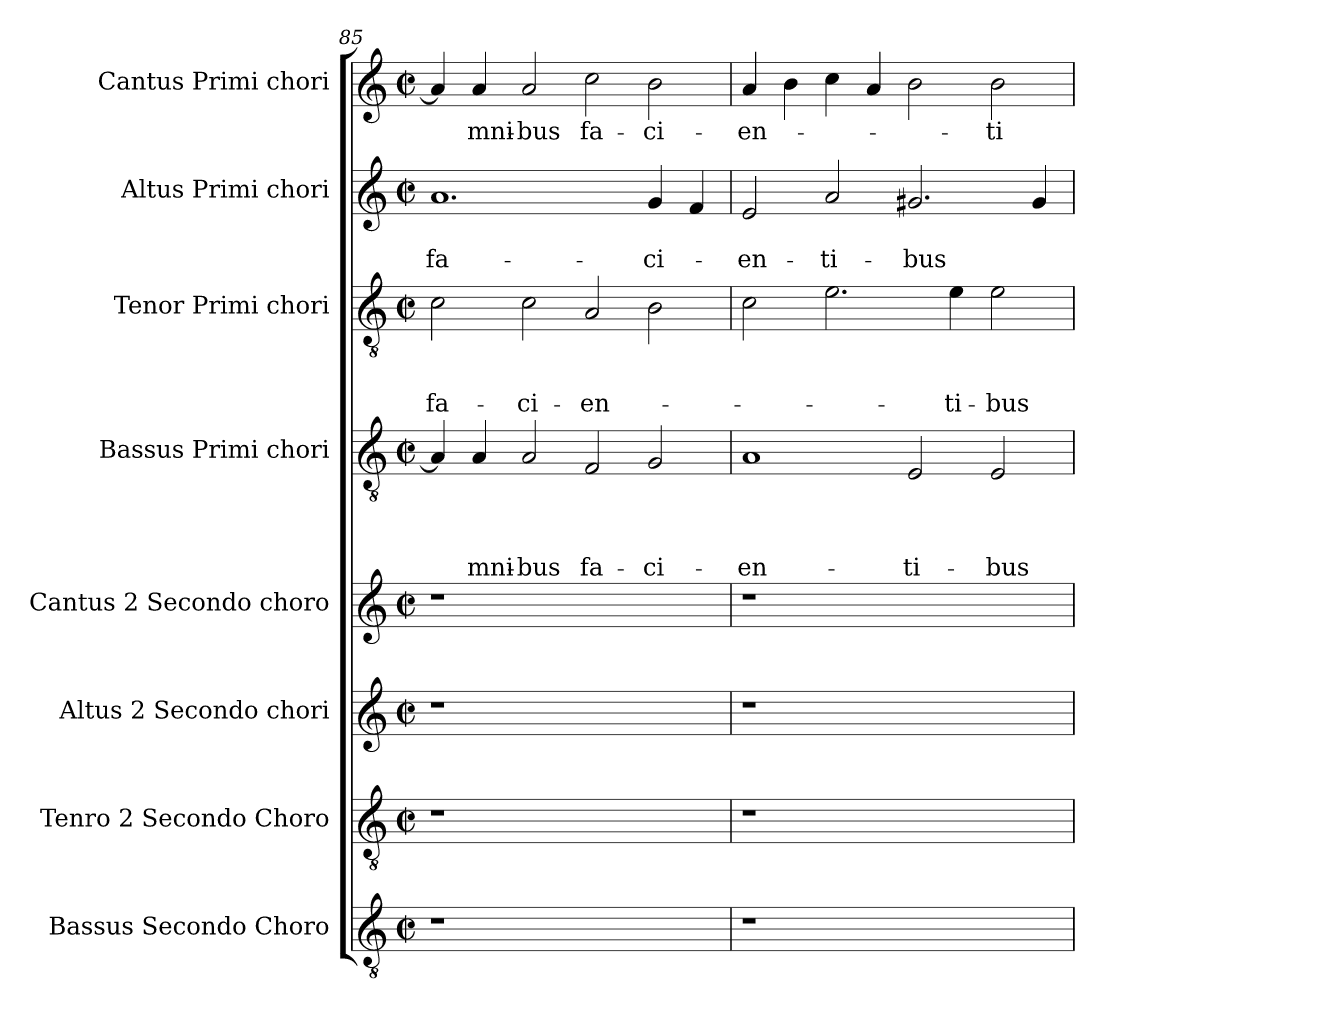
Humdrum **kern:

**kern	**kern	**kern	**kern	**kern	**text	**text	**text	**text	**kern	**text	**text	**text	**kern	**text	**text	**kern	**text
*part8	*part7	*part6	*part5	*part4	*part4	*part4	*part4	*part4	*part3	*part3	*part3	*part3	*part2	*part2	*part2	*part1	*part1
*staff8	*staff7	*staff6	*staff5	*staff4	*staff4	*staff4	*staff4	*staff4	*staff3	*staff3	*staff3	*staff3	*staff2	*staff2	*staff2	*staff1	*staff1
*I"Bassus Secondo Choro	*I"Tenro 2 Secondo Choro	*I"Altus 2 Secondo chori	*I"Cantus 2 Secondo choro	*I"Bassus Primi chori	*	*	*	*	*I"Tenor Primi chori	*	*	*	*I"Altus Primi chori	*	*	*I"Cantus Primi chori	*
*I'Ch	*I'Ch	*I'Ch	*I'Ch	*I'Ch	*	*	*	*	*I'Ch	*	*	*	*I'Ch	*	*	*I'Ch	*
*clefGv2	*clefGv2	*clefG2	*clefG2	*clefGv2	*	*	*	*	*clefGv2	*	*	*	*clefG2	*	*	*clefG2	*
*k[]	*k[]	*k[]	*k[]	*k[]	*	*	*	*	*k[]	*	*	*	*k[]	*	*	*k[]	*
*C:	*C:	*C:	*C:	*C:	*	*	*	*	*C:	*	*	*	*C:	*	*	*C:	*
*M2/2	*M2/2	*M2/2	*M2/2	*M2/2	*	*	*	*	*M2/2	*	*	*	*M2/2	*	*	*M2/2	*
*met(c|)	*met(c|)	*met(c|)	*met(c|)	*met(c|)	*	*	*	*	*met(c|)	*	*	*	*met(c|)	*	*	*met(c|)	*
=85	=85	=85	=85	=85	=85	=85	=85	=85	=85	=85	=85	=85	=85	=85	=85	=85	=85
!	!	!	!	!	!	!	!	!	!	!	!	!LO:LY:b	!	!	!LO:LY:b	!	!
1r	1r	1r	1r	4A/]	.	.	.	.	2c\	.	.	fa-	1.a	.	fa-	4a/]	.
!	!	!	!	!	!	!	!	!LO:LY:b	!	!	!	!	!	!	!	!	!LO:LY:b
.	.	.	.	4A/	.	.	.	-mni-	.	.	.	.	.	.	.	4a/	-mni-
!	!	!	!	!	!	!	!	!LO:LY:b:rj	!	!	!	!LO:LY:b	!	!	!	!	!LO:LY:b:rj
.	.	.	.	2A/	.	.	.	-bus	2c\	.	.	-ci-	.	.	.	2a/	-bus
!	!	!	!	!	!	!	!	!LO:LY:b	!	!	!	!LO:LY:b	!	!	!	!	!LO:LY:b
1ryy	1ryy	1ryy	1ryy	2F/	.	.	.	fa-	2A/	.	.	-en-	.	.	.	2cc\	fa-
!	!	!	!	!	!	!	!	!LO:LY:b	!	!	!	!	!	!	!LO:LY:b	!	!LO:LY:b
.	.	.	.	2G/	.	.	.	-ci-	2B\	.	.	.	4g/	.	-ci-	2b\	-ci-
.	.	.	.	.	.	.	.	.	.	.	.	.	4f/	.	.	.	.
=86	=86	=86	=86	=86	=86	=86	=86	=86	=86	=86	=86	=86	=86	=86	=86	=86	=86
!	!	!	!	!	!	!	!	!LO:LY:b	!	!	!	!	!	!	!LO:LY:b	!	!LO:LY:b
1r	1r	1r	1r	1A	.	.	.	-en-	2c\	.	.	.	2e/	.	-en-	4a/	-en-
.	.	.	.	.	.	.	.	.	.	.	.	.	.	.	.	4b\	.
!	!	!	!	!	!	!	!	!	!	!	!	!	!	!	!LO:LY:b	!	!
.	.	.	.	.	.	.	.	.	2.e\	.	.	.	2a/	.	-ti-	4cc\	.
.	.	.	.	.	.	.	.	.	.	.	.	.	.	.	.	4a/	.
!	!	!	!	!	!	!	!	!LO:LY:b	!	!	!	!	!	!	!LO:LY:b	!	!
1ryy	1ryy	1ryy	1ryy	2E/	.	.	.	-ti-	.	.	.	.	2.g#X/	.	-bus	2b\	.
!	!	!	!	!	!	!	!	!	!	!	!	!LO:LY:b	!	!	!	!	!
.	.	.	.	.	.	.	.	.	4e\	.	.	-ti-	.	.	.	.	.
!	!	!	!	!	!	!	!	!LO:LY:b	!	!	!	!LO:LY:b	!	!	!	!	!LO:LY:b
.	.	.	.	2E/	.	.	.	-bus	2e\	.	.	-bus	.	.	.	2b\	-ti-
.	.	.	.	.	.	.	.	.	.	.	.	.	4g#/	.	.	.	.
=	=	=	=	=	=	=	=	=	=	=	=	=	=	=	=	=	=
*-	*-	*-	*-	*-	*-	*-	*-	*-	*-	*-	*-	*-	*-	*-	*-	*-	*-
